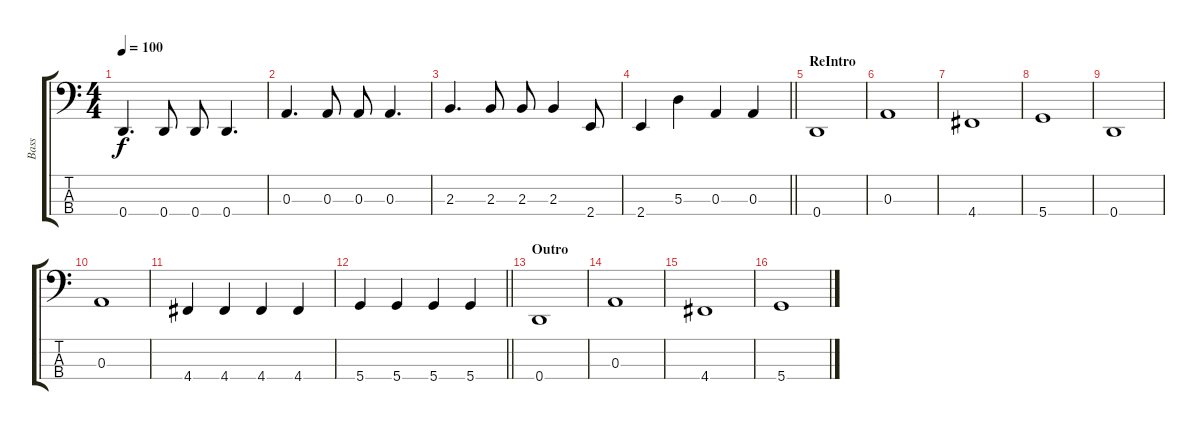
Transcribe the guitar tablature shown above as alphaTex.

\track ("Bass" "Bass") {instrument synthbass1}
\staff {score tabs}
\tuning (G2 D2 A1 D1) {hide}
\ts (4 4)
\tempo 100
\clef f4
\ks c
0.4.4{d dy f} 0.4.8 0.4.8 0.4.4{d} |
0.3.4{d} 0.3.8 0.3.8 0.3.4{d} |
2.3.4{d} 2.3.8 2.3.8 2.3.4 2.4.8 |
\barLineRight lightlight
2.4.4 5.3.4 0.3.4 0.3.4 |
\section ("" "ReIntro")
0.4.1 |
0.3.1 |
4.4.1 |
5.4.1 |
0.4.1 |
0.3.1 |
4.4.4 4.4.4 4.4.4 4.4.4 |
\barLineRight lightlight
5.4.4 5.4.4 5.4.4 5.4.4 |
\section ("" "Outro")
0.4.1 |
0.3.1 |
4.4.1 |
5.4.1
